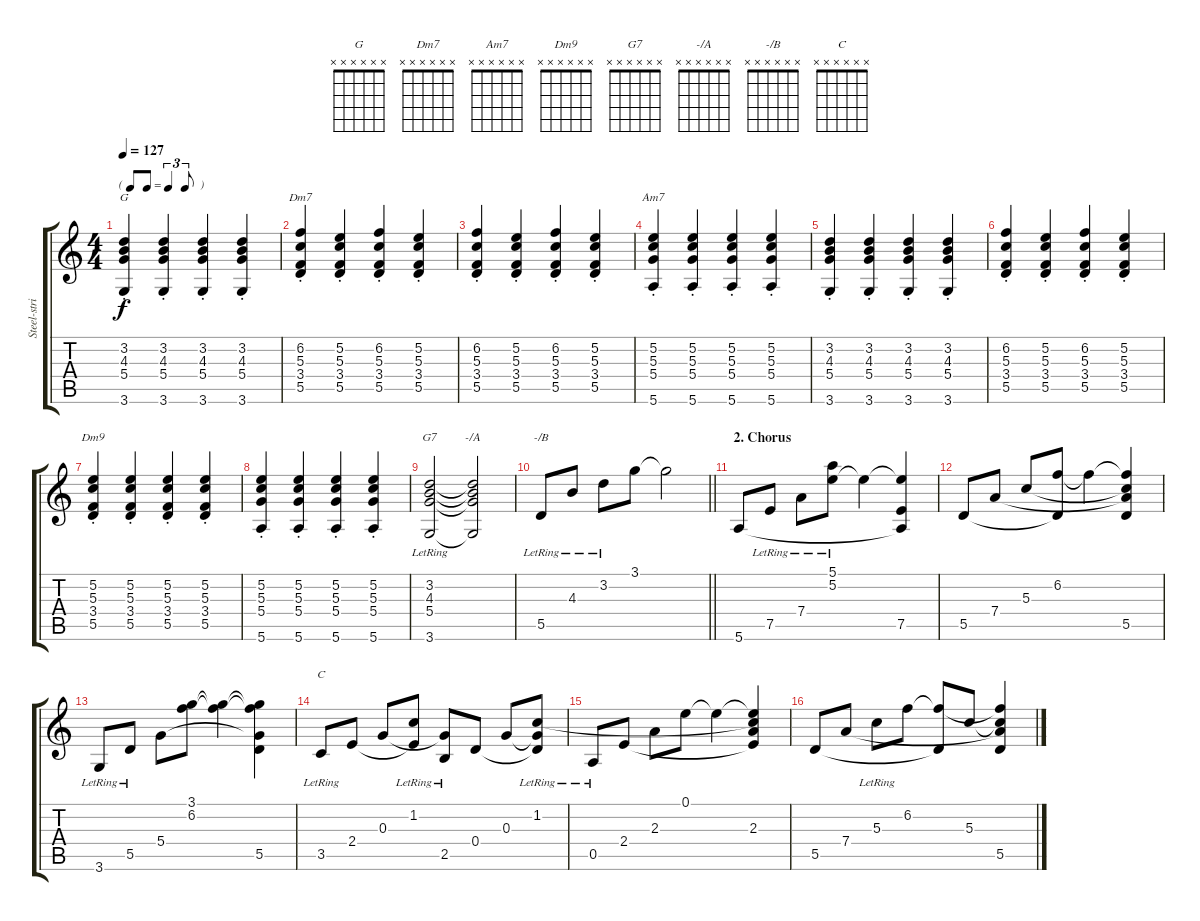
\track ("Steel-stringed Acoustic Guitar" "Steel-stri") {instrument acousticguitarsteel}
\staff {score tabs}
\tuning (E4 B3 G3 D3 A2 E2) {hide}
\chord ("G" x x x x x x)
\chord ("Dm7" x x x x x x)
\chord ("Am7" x x x x x x)
\chord ("Dm9" x x x x x x)
\chord ("G7" x x x x x x)
\chord ("-/A" x x x x x x)
\chord ("-/B" x x x x x x)
\chord ("C" x x x x x x)
\ts (4 4)
\tf triplet8th
\tempo 127
\clef g2
\ks c
(3.2{st} 4.3{st} 5.4{st} 3.6{st}).4{ch "G" dy f} (3.2{st} 4.3{st} 5.4{st} 3.6{st}).4 (3.2{st} 4.3{st} 5.4{st} 3.6{st}).4 (3.2{st} 4.3{st} 5.4{st} 3.6{st}).4 |
(6.2{st} 5.3{st} 3.4{st} 5.5{st}).4{ch "Dm7"} (5.2{st} 5.3{st} 3.4{st} 5.5{st}).4 (6.2{st} 5.3{st} 3.4{st} 5.5{st}).4 (5.2{st} 5.3{st} 3.4{st} 5.5{st}).4 |
(6.2{st} 5.3{st} 3.4{st} 5.5{st}).4 (5.2{st} 5.3{st} 3.4{st} 5.5{st}).4 (6.2{st} 5.3{st} 3.4{st} 5.5{st}).4 (5.2{st} 5.3{st} 3.4{st} 5.5{st}).4 |
(5.2{st} 5.3{st} 5.4{st} 5.6{st}).4{ch "Am7"} (5.2{st} 5.3{st} 5.4{st} 5.6{st}).4 (5.2{st} 5.3{st} 5.4{st} 5.6{st}).4 (5.2{st} 5.3{st} 5.4{st} 5.6{st}).4 |
(3.2{st} 4.3{st} 5.4{st} 3.6{st}).4 (3.2{st} 4.3{st} 5.4{st} 3.6{st}).4 (3.2{st} 4.3{st} 5.4{st} 3.6{st}).4 (3.2{st} 4.3{st} 5.4{st} 3.6{st}).4 |
(6.2{st} 5.3{st} 3.4{st} 5.5{st}).4 (5.2{st} 5.3{st} 3.4{st} 5.5{st}).4 (6.2{st} 5.3{st} 3.4{st} 5.5{st}).4 (5.2{st} 5.3{st} 3.4{st} 5.5{st}).4 |
(5.2{st} 5.3{st} 3.4{st} 5.5{st}).4{ch "Dm9"} (5.2{st} 5.3{st} 3.4{st} 5.5{st}).4 (5.2{st} 5.3{st} 3.4{st} 5.5{st}).4 (5.2{st} 5.3{st} 3.4{st} 5.5{st}).4 |
(5.2{st} 5.3{st} 5.4{st} 5.6{st}).4 (5.2{st} 5.3{st} 5.4{st} 5.6{st}).4 (5.2{st} 5.3{st} 5.4{st} 5.6{st}).4 (5.2{st} 5.3{st} 5.4{st} 5.6{st}).4 |
(3.2{lr} 4.3{lr} 5.4{lr} 3.6{lr}).2{ch "G7"} (3.2{t} 4.3{t} 5.4{t} 3.6{t}).2{ch "-/A"} |
\barLineRight lightlight
5.5{lr}.8{ch "-/B"} 4.3{lr}.8 3.2{lr}.8 3.1.8 3.1{t}.2 |
\section ("" "2. Chorus")
5.6.8 7.5{lr}.8 7.4{lr}.8 (5.1{lr} 5.2).8 5.2{t}.4 (5.2{t} 7.5 5.6{t}).4 |
5.5.8 7.4.8 5.3.8 (6.2 5.5{t}).8 6.2{t}.4 (6.2{t} 5.3{t} 7.4{t} 5.5).4 |
3.6{lr}.8 5.5{lr}.8 5.4.8 (3.1 6.2).8 (3.1{t} 6.2{t}).4 (3.1{t} 6.2{t} 5.4{t} 5.5).4 |
3.5{lr}.8{ch "C"} 2.4.8 0.3.8 (1.2{lr} 2.4{t}).8 (0.3{t} 2.5{lr}).8 0.4.8 0.3.8 (1.2{lr} 0.3{t} 0.4{t}).8 |
0.5{lr}.8 2.4.8 2.3.8 0.1.8 0.1{t}.4 (0.1{t} 1.2{t} 2.3 2.4{t}).4 |
5.5.8 7.4.8 5.3{lr}.8 6.2.8 (6.2{t} 5.5{t}).8 5.3.8 (6.2{t} 5.3{t} 7.4{t} 5.5).4
